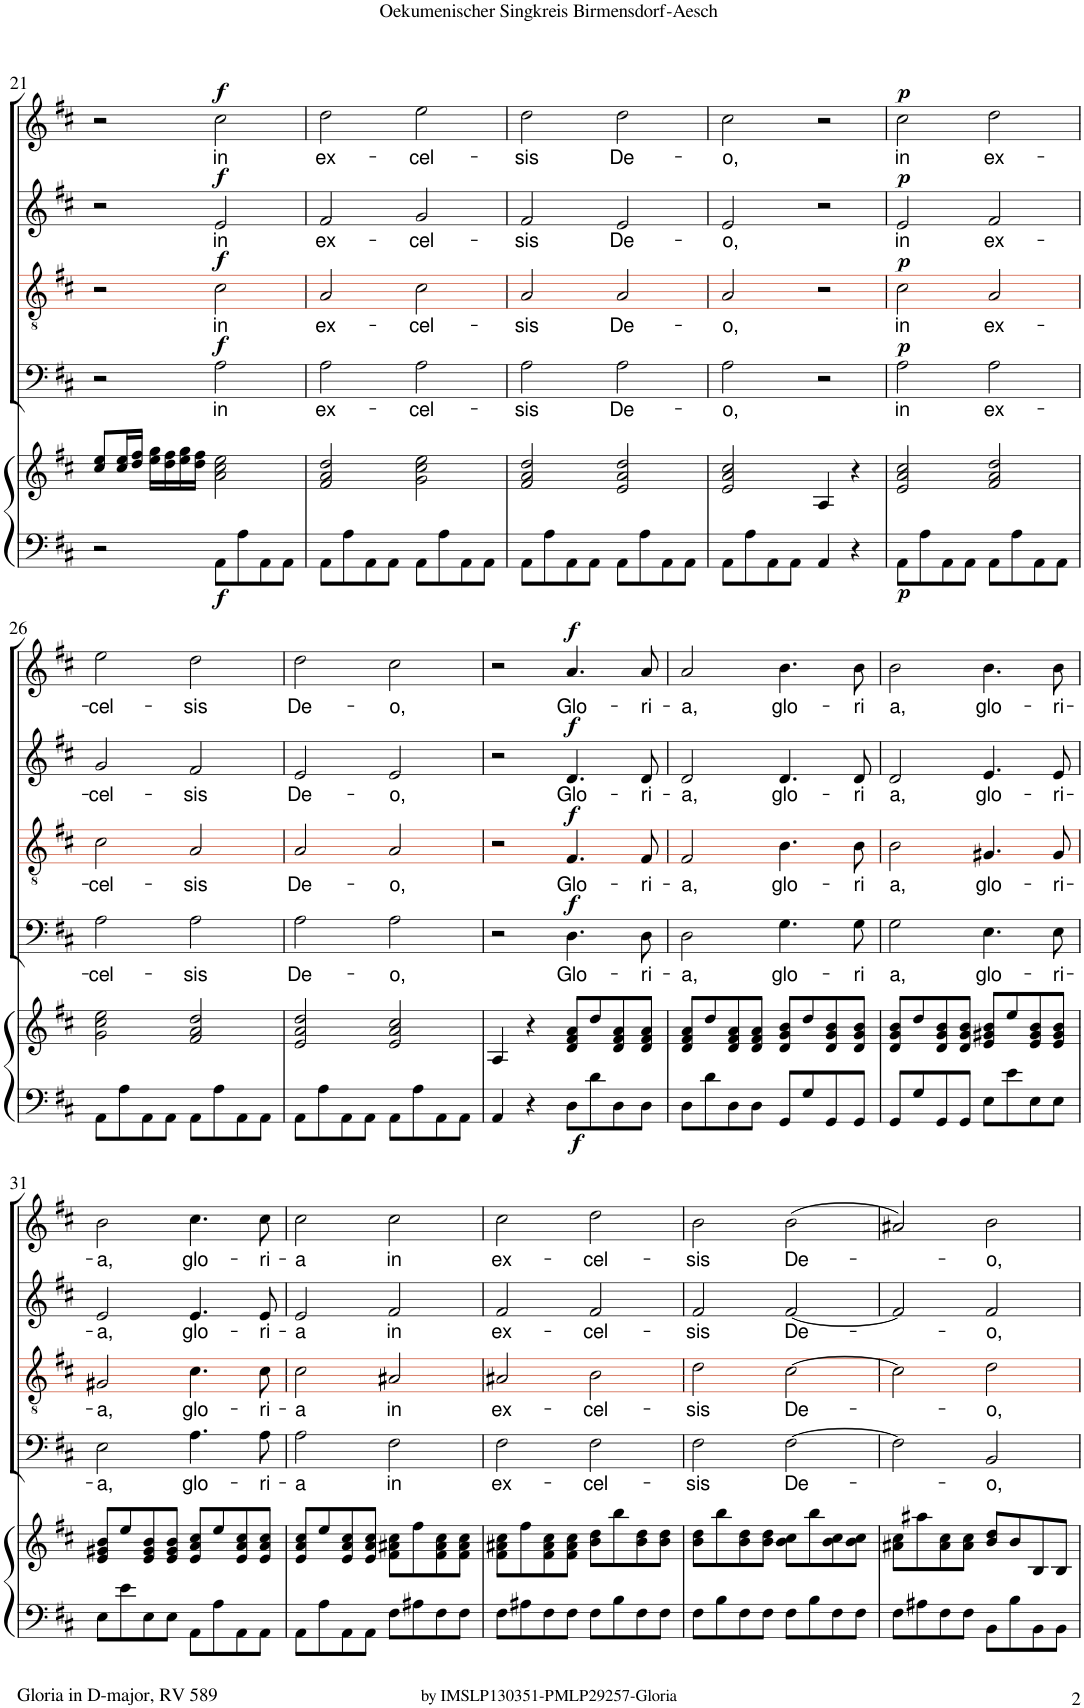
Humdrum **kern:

**kern	**kern	**dynam	**kern	**text	**dynam	**kern	**text	**dynam	**kern	**text	**dynam	**kern	**text	**dynam
*part5	*part5	*part5	*part4	*part4	*part4	*part3	*part3	*part3	*part2	*part2	*part2	*part1	*part1	*part1
*staff6	*staff5	*staff5/6	*staff4	*staff4	*staff4	*staff3	*staff3	*staff3	*staff2	*staff2	*staff2	*staff1	*staff1	*staff1
*I"Accomp.	*	*	*I"Basso	*	*	*I"Tenore	*	*	*I"Alto	*	*	*I"Soprano	*	*
!!LO:PB:g=z
*clefF4	*clefG2	*	*clefF4	*	*	*clefGv2	*	*	*clefG2	*	*	*clefG2	*	*
*k[f#c#]	*k[f#c#]	*	*k[f#c#]	*	*	*k[f#c#]	*	*	*k[f#c#]	*	*	*k[f#c#]	*	*
*M4/4	*M4/4	*	*M4/4	*	*	*M4/4	*	*	*M4/4	*	*	*M4/4	*	*
*met(c)	*met(c)	*	*met(c)	*	*	*met(c)	*	*	*met(c)	*	*	*met(c)	*	*
=21	=21	=21	=21	=21	=21	=21	=21	=21	=21	=21	=21	=21	=21	=21
2r	8cc#/ 8ee/L	.	2r	.	.	2r	.	.	2r	.	.	2r	.	.
.	16cc#/ 16ee/L	.	.	.	.	.	.	.	.	.	.	.	.	.
.	16dd/ 16ff#/JJ	.	.	.	.	.	.	.	.	.	.	.	.	.
.	16ee\ 16gg\LL	.	.	.	.	.	.	.	.	.	.	.	.	.
.	16dd\ 16ff#\	.	.	.	.	.	.	.	.	.	.	.	.	.
.	16ee\ 16gg\	.	.	.	.	.	.	.	.	.	.	.	.	.
.	16dd\ 16ff#\JJ	.	.	.	.	.	.	.	.	.	.	.	.	.
!	!	!LO:DY:b=2	!	!LO:LY:b	!LO:DY:a	!	!LO:LY:b	!LO:DY:a	!	!LO:LY:b	!LO:DY:a	!	!LO:LY:b	!LO:DY:a
8AA\L	2a\ 2cc#\ 2ee\	f	2A\	in	f	2c#\	in	f	2e/	in	f	2cc#\	in	f
8A\	.	.	.	.	.	.	.	.	.	.	.	.	.	.
8AA\	.	.	.	.	.	.	.	.	.	.	.	.	.	.
8AA\J	.	.	.	.	.	.	.	.	.	.	.	.	.	.
=22	=22	=22	=22	=22	=22	=22	=22	=22	=22	=22	=22	=22	=22	=22
!	!	!	!	!LO:LY:b	!	!	!LO:LY:b	!	!	!LO:LY:b	!	!	!LO:LY:b	!
8AA\L	2f#/ 2a/ 2dd/	.	2A\	ex-	.	2A/	ex-	.	2f#/	ex-	.	2dd\	ex-	.
8A\	.	.	.	.	.	.	.	.	.	.	.	.	.	.
8AA\	.	.	.	.	.	.	.	.	.	.	.	.	.	.
8AA\J	.	.	.	.	.	.	.	.	.	.	.	.	.	.
!	!	!	!	!LO:LY:b	!	!	!LO:LY:b	!	!	!LO:LY:b	!	!	!LO:LY:b	!
8AA\L	2g\ 2cc#\ 2ee\	.	2A\	-cel-	.	2c#\	-cel-	.	2g/	-cel-	.	2ee\	-cel-	.
8A\	.	.	.	.	.	.	.	.	.	.	.	.	.	.
8AA\	.	.	.	.	.	.	.	.	.	.	.	.	.	.
8AA\J	.	.	.	.	.	.	.	.	.	.	.	.	.	.
=23	=23	=23	=23	=23	=23	=23	=23	=23	=23	=23	=23	=23	=23	=23
!	!	!	!	!LO:LY:b	!	!	!LO:LY:b	!	!	!LO:LY:b	!	!	!LO:LY:b	!
8AA\L	2f#/ 2a/ 2dd/	.	2A\	-sis	.	2A/	-sis	.	2f#/	-sis	.	2dd\	-sis	.
8A\	.	.	.	.	.	.	.	.	.	.	.	.	.	.
8AA\	.	.	.	.	.	.	.	.	.	.	.	.	.	.
8AA\J	.	.	.	.	.	.	.	.	.	.	.	.	.	.
!	!	!	!	!LO:LY:b	!	!	!LO:LY:b	!	!	!LO:LY:b	!	!	!LO:LY:b	!
8AA\L	2e/ 2a/ 2dd/	.	2A\	De-	.	2A/	De-	.	2e/	De-	.	2dd\	De-	.
8A\	.	.	.	.	.	.	.	.	.	.	.	.	.	.
8AA\	.	.	.	.	.	.	.	.	.	.	.	.	.	.
8AA\J	.	.	.	.	.	.	.	.	.	.	.	.	.	.
=24	=24	=24	=24	=24	=24	=24	=24	=24	=24	=24	=24	=24	=24	=24
!	!	!	!	!LO:LY:b	!	!	!LO:LY:b	!	!	!LO:LY:b	!	!	!LO:LY:b	!
8AA\L	2e/ 2a/ 2cc#/	.	2A\	-o,	.	2A/	-o,	.	2e/	-o,	.	2cc#\	-o,	.
8A\	.	.	.	.	.	.	.	.	.	.	.	.	.	.
8AA\	.	.	.	.	.	.	.	.	.	.	.	.	.	.
8AA\J	.	.	.	.	.	.	.	.	.	.	.	.	.	.
4AA/	4A/	.	2r	.	.	2r	.	.	2r	.	.	2r	.	.
4r	4r	.	.	.	.	.	.	.	.	.	.	.	.	.
=25	=25	=25	=25	=25	=25	=25	=25	=25	=25	=25	=25	=25	=25	=25
!	!	!LO:DY:b=2	!	!LO:LY:b	!LO:DY:a	!	!LO:LY:b	!LO:DY:a	!	!LO:LY:b	!LO:DY:a	!	!LO:LY:b	!LO:DY:a
8AA\L	2e/ 2a/ 2cc#/	p	2A\	in	p	2c#\	in	p	2e/	in	p	2cc#\	in	p
8A\	.	.	.	.	.	.	.	.	.	.	.	.	.	.
8AA\	.	.	.	.	.	.	.	.	.	.	.	.	.	.
8AA\J	.	.	.	.	.	.	.	.	.	.	.	.	.	.
!	!	!	!	!LO:LY:b	!	!	!LO:LY:b	!	!	!LO:LY:b	!	!	!LO:LY:b	!
8AA\L	2f#/ 2a/ 2dd/	.	2A\	ex-	.	2A/	ex-	.	2f#/	ex-	.	2dd\	ex-	.
8A\	.	.	.	.	.	.	.	.	.	.	.	.	.	.
8AA\	.	.	.	.	.	.	.	.	.	.	.	.	.	.
8AA\J	.	.	.	.	.	.	.	.	.	.	.	.	.	.
!!LO:LB:g=z
=26	=26	=26	=26	=26	=26	=26	=26	=26	=26	=26	=26	=26	=26	=26
!	!	!	!	!LO:LY:b	!	!	!LO:LY:b	!	!	!LO:LY:b	!	!	!LO:LY:b	!
8AA\L	2g\ 2cc#\ 2ee\	.	2A\	-cel-	.	2c#\	-cel-	.	2g/	-cel-	.	2ee\	-cel-	.
8A\	.	.	.	.	.	.	.	.	.	.	.	.	.	.
8AA\	.	.	.	.	.	.	.	.	.	.	.	.	.	.
8AA\J	.	.	.	.	.	.	.	.	.	.	.	.	.	.
!	!	!	!	!LO:LY:b	!	!	!LO:LY:b	!	!	!LO:LY:b	!	!	!LO:LY:b	!
8AA\L	2f#/ 2a/ 2dd/	.	2A\	-sis	.	2A/	-sis	.	2f#/	-sis	.	2dd\	-sis	.
8A\	.	.	.	.	.	.	.	.	.	.	.	.	.	.
8AA\	.	.	.	.	.	.	.	.	.	.	.	.	.	.
8AA\J	.	.	.	.	.	.	.	.	.	.	.	.	.	.
=27	=27	=27	=27	=27	=27	=27	=27	=27	=27	=27	=27	=27	=27	=27
!	!	!	!	!LO:LY:b	!	!	!LO:LY:b	!	!	!LO:LY:b	!	!	!LO:LY:b	!
8AA\L	2e/ 2a/ 2dd/	.	2A\	De-	.	2A/	De-	.	2e/	De-	.	2dd\	De-	.
8A\	.	.	.	.	.	.	.	.	.	.	.	.	.	.
8AA\	.	.	.	.	.	.	.	.	.	.	.	.	.	.
8AA\J	.	.	.	.	.	.	.	.	.	.	.	.	.	.
!	!	!	!	!LO:LY:b	!	!	!LO:LY:b	!	!	!LO:LY:b	!	!	!LO:LY:b	!
8AA\L	2e/ 2a/ 2cc#/	.	2A\	-o,	.	2A/	-o,	.	2e/	-o,	.	2cc#\	-o,	.
8A\	.	.	.	.	.	.	.	.	.	.	.	.	.	.
8AA\	.	.	.	.	.	.	.	.	.	.	.	.	.	.
8AA\J	.	.	.	.	.	.	.	.	.	.	.	.	.	.
=28	=28	=28	=28	=28	=28	=28	=28	=28	=28	=28	=28	=28	=28	=28
4AA/	4A/	.	2r	.	.	2r	.	.	2r	.	.	2r	.	.
4r	4r	.	.	.	.	.	.	.	.	.	.	.	.	.
!	!	!LO:DY:b=2	!	!LO:LY:b	!LO:DY:a	!	!LO:LY:b	!LO:DY:a	!	!LO:LY:b	!LO:DY:a	!	!LO:LY:b	!LO:DY:a
8D\L	8d/ 8f#/ 8a/L	f	4.D\	Glo-	f	4.F#/	Glo-	f	4.d/	Glo-	f	4.a/	Glo-	f
8d\	8dd/	.	.	.	.	.	.	.	.	.	.	.	.	.
8D\	8d/ 8f#/ 8a/	.	.	.	.	.	.	.	.	.	.	.	.	.
!	!	!	!	!LO:LY:b	!	!	!LO:LY:b	!	!	!LO:LY:b	!	!	!LO:LY:b	!
8D\J	8d/ 8f#/ 8a/J	.	8D\	-ri-	.	8F#/	-ri-	.	8d/	-ri-	.	8a/	-ri-	.
=29	=29	=29	=29	=29	=29	=29	=29	=29	=29	=29	=29	=29	=29	=29
!	!	!	!	!LO:LY:b	!	!	!LO:LY:b	!	!	!LO:LY:b	!	!	!LO:LY:b	!
8D\L	8d/ 8f#/ 8a/L	.	2D\	-a,	.	2F#/	-a,	.	2d/	-a,	.	2a/	-a,	.
8d\	8dd/	.	.	.	.	.	.	.	.	.	.	.	.	.
8D\	8d/ 8f#/ 8a/	.	.	.	.	.	.	.	.	.	.	.	.	.
8D\J	8d/ 8f#/ 8a/J	.	.	.	.	.	.	.	.	.	.	.	.	.
!	!	!	!	!LO:LY:b	!	!	!LO:LY:b	!	!	!LO:LY:b	!	!	!LO:LY:b	!
8GG/L	8d/ 8g/ 8b/L	.	4.G\	glo-	.	4.B\	glo-	.	4.d/	glo-	.	4.b\	glo-	.
8G/	8dd/	.	.	.	.	.	.	.	.	.	.	.	.	.
8GG/	8d/ 8g/ 8b/	.	.	.	.	.	.	.	.	.	.	.	.	.
!	!	!	!	!LO:LY:b	!	!	!LO:LY:b	!	!	!LO:LY:b	!	!	!LO:LY:b	!
8GG/J	8d/ 8g/ 8b/J	.	8G\	-ri	.	8B\	-ri	.	8d/	-ri	.	8b\	-ri	.
=30	=30	=30	=30	=30	=30	=30	=30	=30	=30	=30	=30	=30	=30	=30
!	!	!	!	!LO:LY:b	!	!	!LO:LY:b	!	!	!LO:LY:b	!	!	!LO:LY:b	!
8GG/L	8d/ 8g/ 8b/L	.	2G\	a,	.	2B\	a,	.	2d/	a,	.	2b\	a,	.
8G/	8dd/	.	.	.	.	.	.	.	.	.	.	.	.	.
8GG/	8d/ 8g/ 8b/	.	.	.	.	.	.	.	.	.	.	.	.	.
8GG/J	8d/ 8g/ 8b/J	.	.	.	.	.	.	.	.	.	.	.	.	.
!	!	!	!	!LO:LY:b	!	!	!LO:LY:b	!	!	!LO:LY:b	!	!	!LO:LY:b	!
8E\L	8e/ 8g#X/ 8b/L	.	4.E\	glo-	.	4.G#X/	glo-	.	4.e/	glo-	.	4.b\	glo-	.
8e\	8ee/	.	.	.	.	.	.	.	.	.	.	.	.	.
8E\	8e/ 8g#/ 8b/	.	.	.	.	.	.	.	.	.	.	.	.	.
!	!	!	!	!LO:LY:b	!	!	!LO:LY:b	!	!	!LO:LY:b	!	!	!LO:LY:b	!
8E\J	8e/ 8g#/ 8b/J	.	8E\	-ri-	.	8G#/	-ri-	.	8e/	-ri-	.	8b\	-ri-	.
!!LO:LB:g=z
=31	=31	=31	=31	=31	=31	=31	=31	=31	=31	=31	=31	=31	=31	=31
!	!	!	!	!LO:LY:b	!	!	!LO:LY:b	!	!	!LO:LY:b	!	!	!LO:LY:b	!
8E\L	8e/ 8g#X/ 8b/L	.	2E\	-a,	.	2G#X/	-a,	.	2e/	-a,	.	2b\	-a,	.
8e\	8ee/	.	.	.	.	.	.	.	.	.	.	.	.	.
8E\	8e/ 8g#/ 8b/	.	.	.	.	.	.	.	.	.	.	.	.	.
8E\J	8e/ 8g#/ 8b/J	.	.	.	.	.	.	.	.	.	.	.	.	.
!	!	!	!	!LO:LY:b	!	!	!LO:LY:b	!	!	!LO:LY:b	!	!	!LO:LY:b	!
8AA\L	8e/ 8a/ 8cc#/L	.	4.A\	glo-	.	4.c#\	glo-	.	4.e/	glo-	.	4.cc#\	glo-	.
8A\	8ee/	.	.	.	.	.	.	.	.	.	.	.	.	.
8AA\	8e/ 8a/ 8cc#/	.	.	.	.	.	.	.	.	.	.	.	.	.
!	!	!	!	!LO:LY:b	!	!	!LO:LY:b	!	!	!LO:LY:b	!	!	!LO:LY:b	!
8AA\J	8e/ 8a/ 8cc#/J	.	8A\	-ri-	.	8c#\	-ri-	.	8e/	-ri-	.	8cc#\	-ri-	.
=32	=32	=32	=32	=32	=32	=32	=32	=32	=32	=32	=32	=32	=32	=32
!	!	!	!	!LO:LY:b	!	!	!LO:LY:b	!	!	!LO:LY:b	!	!	!LO:LY:b	!
8AA\L	8e/ 8a/ 8cc#/L	.	2A\	-a	.	2c#\	-a	.	2e/	-a	.	2cc#\	-a	.
8A\	8ee/	.	.	.	.	.	.	.	.	.	.	.	.	.
8AA\	8e/ 8a/ 8cc#/	.	.	.	.	.	.	.	.	.	.	.	.	.
8AA\J	8e/ 8a/ 8cc#/J	.	.	.	.	.	.	.	.	.	.	.	.	.
!	!	!	!	!LO:LY:b	!	!	!LO:LY:b	!	!	!LO:LY:b	!	!	!LO:LY:b	!
8F#\L	8f#\ 8a#X\ 8cc#\L	.	2F#\	in	.	2A#X/	in	.	2f#/	in	.	2cc#\	in	.
8A#X\	8ff#\	.	.	.	.	.	.	.	.	.	.	.	.	.
8F#\	8f#\ 8a#\ 8cc#\	.	.	.	.	.	.	.	.	.	.	.	.	.
8F#\J	8f#\ 8a#\ 8cc#\J	.	.	.	.	.	.	.	.	.	.	.	.	.
=33	=33	=33	=33	=33	=33	=33	=33	=33	=33	=33	=33	=33	=33	=33
!	!	!	!	!LO:LY:b	!	!	!LO:LY:b	!	!	!LO:LY:b	!	!	!LO:LY:b	!
8F#\L	8f#\ 8a#X\ 8cc#\L	.	2F#\	ex-	.	2A#X/	ex-	.	2f#/	ex-	.	2cc#\	ex-	.
8A#X\	8ff#\	.	.	.	.	.	.	.	.	.	.	.	.	.
8F#\	8f#\ 8a#\ 8cc#\	.	.	.	.	.	.	.	.	.	.	.	.	.
8F#\J	8f#\ 8a#\ 8cc#\J	.	.	.	.	.	.	.	.	.	.	.	.	.
!	!	!	!	!LO:LY:b	!	!	!LO:LY:b	!	!	!LO:LY:b	!	!	!LO:LY:b	!
8F#\L	8b\ 8dd\L	.	2F#\	-cel-	.	2B\	-cel-	.	2f#/	-cel-	.	2dd\	-cel-	.
8B\	8bb\	.	.	.	.	.	.	.	.	.	.	.	.	.
8F#\	8b\ 8dd\	.	.	.	.	.	.	.	.	.	.	.	.	.
8F#\J	8b\ 8dd\J	.	.	.	.	.	.	.	.	.	.	.	.	.
=34	=34	=34	=34	=34	=34	=34	=34	=34	=34	=34	=34	=34	=34	=34
!	!	!	!	!LO:LY:b	!	!	!LO:LY:b	!	!	!LO:LY:b	!	!	!LO:LY:b	!
8F#\L	8b\ 8dd\L	.	2F#\	-sis	.	2d\	-sis	.	2f#/	-sis	.	2b\	-sis	.
8B\	8bb\	.	.	.	.	.	.	.	.	.	.	.	.	.
8F#\	8b\ 8dd\	.	.	.	.	.	.	.	.	.	.	.	.	.
8F#\J	8b\ 8dd\J	.	.	.	.	.	.	.	.	.	.	.	.	.
!	!	!	!	!LO:LY:b	!	!	!LO:LY:b	!	!	!LO:LY:b	!	!	!LO:LY:b	!
8F#\L	8b\ 8cc#\L	.	[2F#\	De-	.	[2c#\	De-	.	[2f#/	De-	.	(2b\	De-	.
8B\	8bb\	.	.	.	.	.	.	.	.	.	.	.	.	.
8F#\	8b\ 8cc#\	.	.	.	.	.	.	.	.	.	.	.	.	.
8F#\J	8b\ 8cc#\J	.	.	.	.	.	.	.	.	.	.	.	.	.
=35	=35	=35	=35	=35	=35	=35	=35	=35	=35	=35	=35	=35	=35	=35
8F#\L	8a#X\ 8cc#\L	.	2F#\]	.	.	2c#\]	.	.	2f#/]	.	.	2a#X/)	.	.
8A#X\	8aa#X\	.	.	.	.	.	.	.	.	.	.	.	.	.
8F#\	8a#\ 8cc#\	.	.	.	.	.	.	.	.	.	.	.	.	.
8F#\J	8a#\ 8cc#\J	.	.	.	.	.	.	.	.	.	.	.	.	.
!	!	!	!	!LO:LY:b	!	!	!LO:LY:b	!	!	!LO:LY:b	!	!	!LO:LY:b	!
8BB\L	8b/ 8dd/L	.	2BB/	o,	.	2d\	o,	.	2f#/	o,	.	2b\	o,	.
8B\	8b/	.	.	.	.	.	.	.	.	.	.	.	.	.
8BB\	8B/	.	.	.	.	.	.	.	.	.	.	.	.	.
8BB\J	8B/J	.	.	.	.	.	.	.	.	.	.	.	.	.
=	=	=	=	=	=	=	=	=	=	=	=	=	=	=
*-	*-	*-	*-	*-	*-	*-	*-	*-	*-	*-	*-	*-	*-	*-
